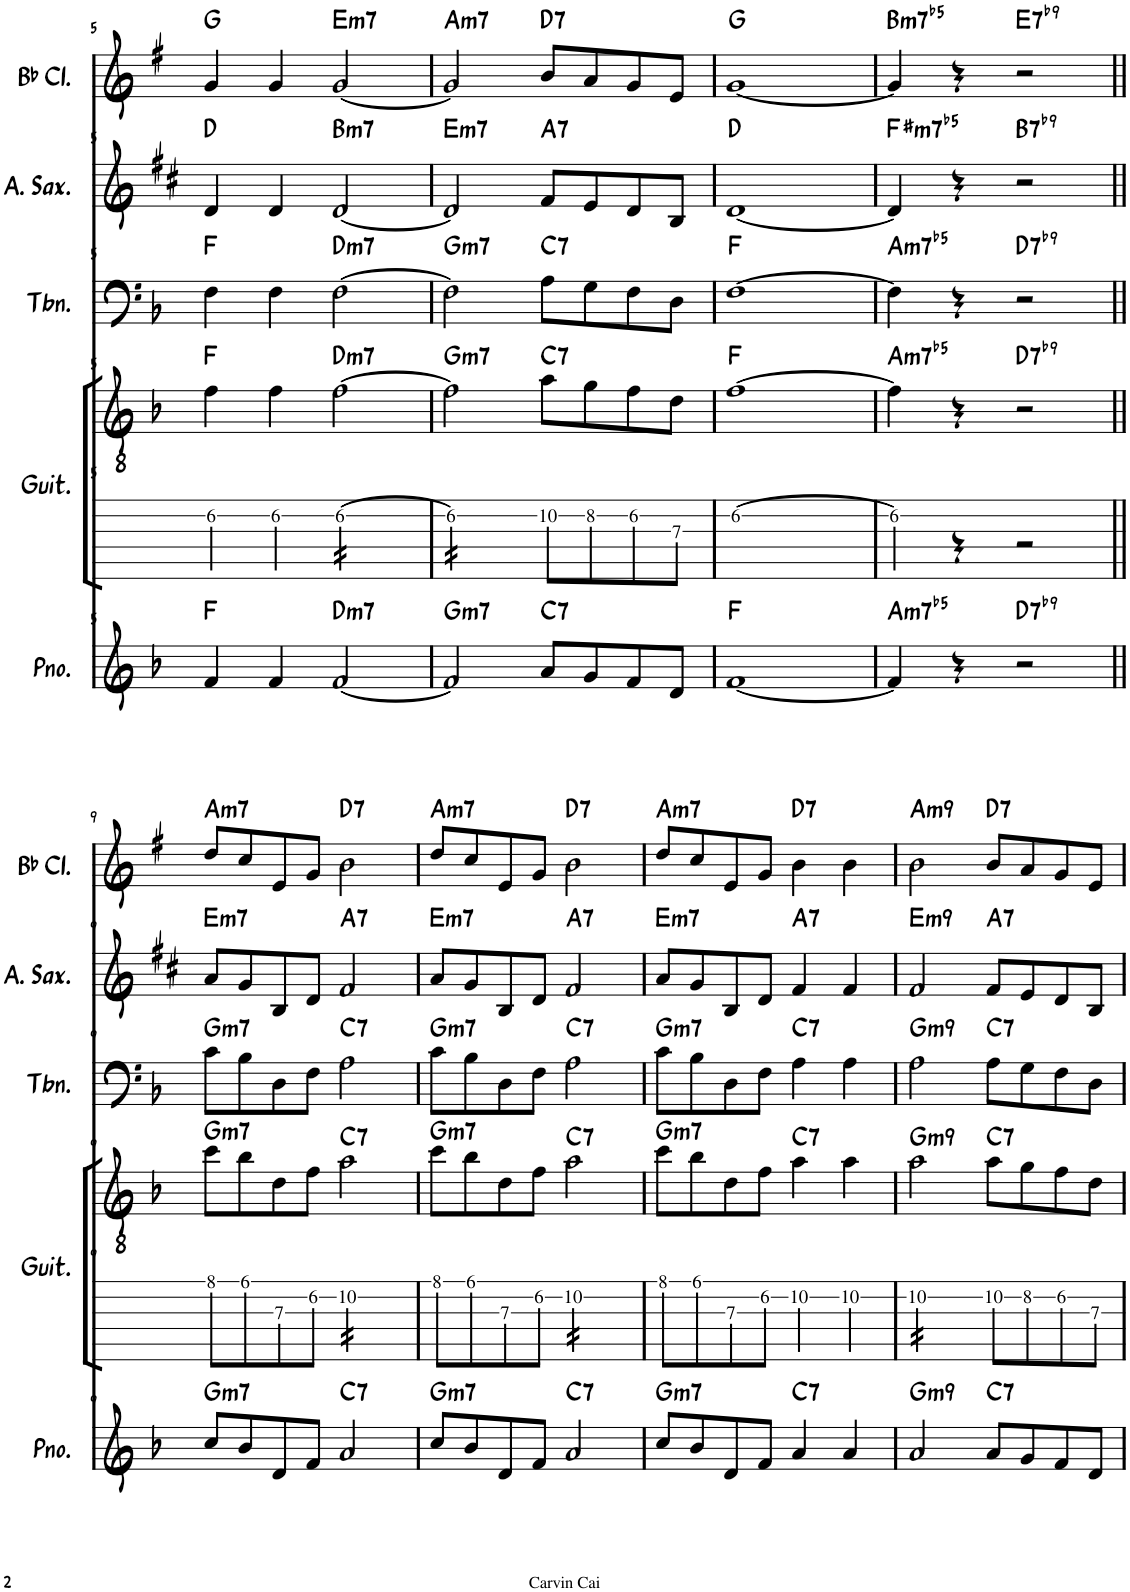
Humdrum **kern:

**kern	**harte	**kern	**kern	**harte	**kern	**harte	**kern	**harte	**kern	**harte
*part5	*part5	*part4	*part4	*part4	*part3	*part3	*part2	*part2	*part1	*part1
*staff6	*	*staff5	*staff4	*	*staff3	*	*staff2	*	*staff1	*
*I"钢琴	*	*I"原音吉他	*	*	*I"长号	*	*I"中音萨克斯	*	*I"降B调单簧管	*
!!LO:PB:g=z
*clefG2	*	*	*clefGv2	*	*clefF4	*	*clefG2	*	*clefG2	*
*	*	*	*	*	*	*	*Trd5c9	*	*Trd1c2	*
*k[b-]	*	*k[b-]	*k[b-]	*	*k[b-]	*	*k[f#c#]	*	*k[f#]	*
*M4/4	*	*M4/4	*M4/4	*	*M4/4	*	*M4/4	*	*M4/4	*
=5	=5	=5	=5	=5	=5	=5	=5	=5	=5	=5
4f/	F:maj	4f\	4f\	F:maj	4F\	F:maj	4d/	D:maj	4g/	G:maj
4f/	.	4f\	4f\	.	4F\	.	4d/	.	4g/	.
!	!LO:H:kt=m7	!	!	!LO:H:kt=m7	!	!LO:H:kt=m7	!	!LO:H:kt=m7	!	!LO:H:kt=m7
[2f/	D:min7	[2f\	[2f\	D:min7	[2F\	D:min7	[2d/	B:min7	[2g/	E:min7
=6	=6	=6	=6	=6	=6	=6	=6	=6	=6	=6
!	!LO:H:kt=m7	!	!	!LO:H:kt=m7	!	!LO:H:kt=m7	!	!LO:H:kt=m7	!	!LO:H:kt=m7
2f/]	G:min7	2f\]	2f\]	G:min7	2F\]	G:min7	2d/]	E:min7	2g/]	A:min7
!	!LO:H:kt=7	!	!	!LO:H:kt=7	!	!LO:H:kt=7	!	!LO:H:kt=7	!	!LO:H:kt=7
8a/L	C:7	8a\L	8a\L	C:7	8A\L	C:7	8f#/L	A:7	8b/L	D:7
8g/	.	8g\	8g\	.	8G\	.	8e/	.	8a/	.
8f/	.	8f\	8f\	.	8F\	.	8d/	.	8g/	.
8d/J	.	8d\J	8d\J	.	8D\J	.	8B/J	.	8e/J	.
=7	=7	=7	=7	=7	=7	=7	=7	=7	=7	=7
[1f	F:maj	[1f	[1f	F:maj	[1F	F:maj	[1d	D:maj	[1g	G:maj
=8	=8	=8	=8	=8	=8	=8	=8	=8	=8	=8
!	!LO:H:kt=m7b5	!	!	!LO:H:kt=m7b5	!	!LO:H:kt=m7b5	!	!LO:H:kt=m7b5	!	!LO:H:kt=m7b5
4f/]	A:hdim7	4f\]	4f\]	A:hdim7	4F\]	A:hdim7	4d/]	F#:hdim7	4g/]	B:hdim7
4r	.	4r	4r	.	4r	.	4r	.	4r	.
!	!LO:H:kt=7	!	!	!LO:H:kt=7	!	!LO:H:kt=7	!	!LO:H:kt=7	!	!LO:H:kt=7
2r	D:7(b9)	2r	2r	D:7(b9)	2r	D:7(b9)	2r	B:7(b9)	2r	E:7(b9)
!!LO:LB:g=z
=9||	=9||	=9||	=9||	=9||	=9||	=9||	=9||	=9||	=9||	=9||
!	!LO:H:kt=m7	!	!	!LO:H:kt=m7	!	!LO:H:kt=m7	!	!LO:H:kt=m7	!	!LO:H:kt=m7
8cc/L	G:min7	8cc\L	8cc\L	G:min7	8c\L	G:min7	8a/L	E:min7	8dd/L	A:min7
8b-/	.	8b-\	8b-\	.	8B-\	.	8g/	.	8cc/	.
8d/	.	8d\	8d\	.	8D\	.	8B/	.	8e/	.
8f/J	.	8f\J	8f\J	.	8F\J	.	8d/J	.	8g/J	.
!	!LO:H:kt=7	!	!	!LO:H:kt=7	!	!LO:H:kt=7	!	!LO:H:kt=7	!	!LO:H:kt=7
2a/	C:7	2a\	2a\	C:7	2A\	C:7	2f#/	A:7	2b\	D:7
=10	=10	=10	=10	=10	=10	=10	=10	=10	=10	=10
!	!LO:H:kt=m7	!	!	!LO:H:kt=m7	!	!LO:H:kt=m7	!	!LO:H:kt=m7	!	!LO:H:kt=m7
8cc/L	G:min7	8cc\L	8cc\L	G:min7	8c\L	G:min7	8a/L	E:min7	8dd/L	A:min7
8b-/	.	8b-\	8b-\	.	8B-\	.	8g/	.	8cc/	.
8d/	.	8d\	8d\	.	8D\	.	8B/	.	8e/	.
8f/J	.	8f\J	8f\J	.	8F\J	.	8d/J	.	8g/J	.
!	!LO:H:kt=7	!	!	!LO:H:kt=7	!	!LO:H:kt=7	!	!LO:H:kt=7	!	!LO:H:kt=7
2a/	C:7	2a\	2a\	C:7	2A\	C:7	2f#/	A:7	2b\	D:7
=11	=11	=11	=11	=11	=11	=11	=11	=11	=11	=11
!	!LO:H:kt=m7	!	!	!LO:H:kt=m7	!	!LO:H:kt=m7	!	!LO:H:kt=m7	!	!LO:H:kt=m7
8cc/L	G:min7	8cc\L	8cc\L	G:min7	8c\L	G:min7	8a/L	E:min7	8dd/L	A:min7
8b-/	.	8b-\	8b-\	.	8B-\	.	8g/	.	8cc/	.
8d/	.	8d\	8d\	.	8D\	.	8B/	.	8e/	.
8f/J	.	8f\J	8f\J	.	8F\J	.	8d/J	.	8g/J	.
!	!LO:H:kt=7	!	!	!LO:H:kt=7	!	!LO:H:kt=7	!	!LO:H:kt=7	!	!LO:H:kt=7
4a/	C:7	4a\	4a\	C:7	4A\	C:7	4f#/	A:7	4b\	D:7
4a/	.	4a\	4a\	.	4A\	.	4f#/	.	4b\	.
=12	=12	=12	=12	=12	=12	=12	=12	=12	=12	=12
!	!LO:H:kt=m9	!	!	!LO:H:kt=m9	!	!LO:H:kt=m9	!	!LO:H:kt=m9	!	!LO:H:kt=m9
2a/	G:min9	2a\	2a\	G:min9	2A\	G:min9	2f#/	E:min9	2b\	A:min9
!	!LO:H:kt=7	!	!	!LO:H:kt=7	!	!LO:H:kt=7	!	!LO:H:kt=7	!	!LO:H:kt=7
8a/L	C:7	8a\L	8a\L	C:7	8A\L	C:7	8f#/L	A:7	8b/L	D:7
8g/	.	8g\	8g\	.	8G\	.	8e/	.	8a/	.
8f/	.	8f\	8f\	.	8F\	.	8d/	.	8g/	.
8d/J	.	8d\J	8d\J	.	8D\J	.	8B/J	.	8e/J	.
=	=	=	=	=	=	=	=	=	=	=
*-	*-	*-	*-	*-	*-	*-	*-	*-	*-	*-
